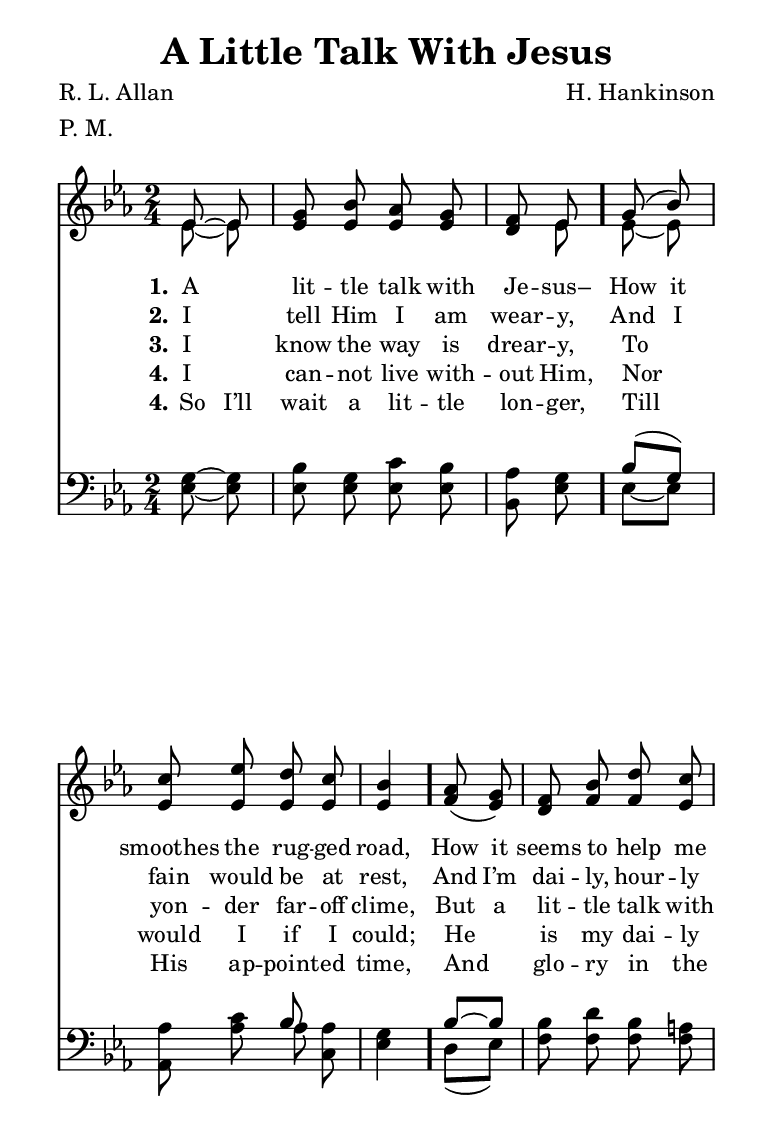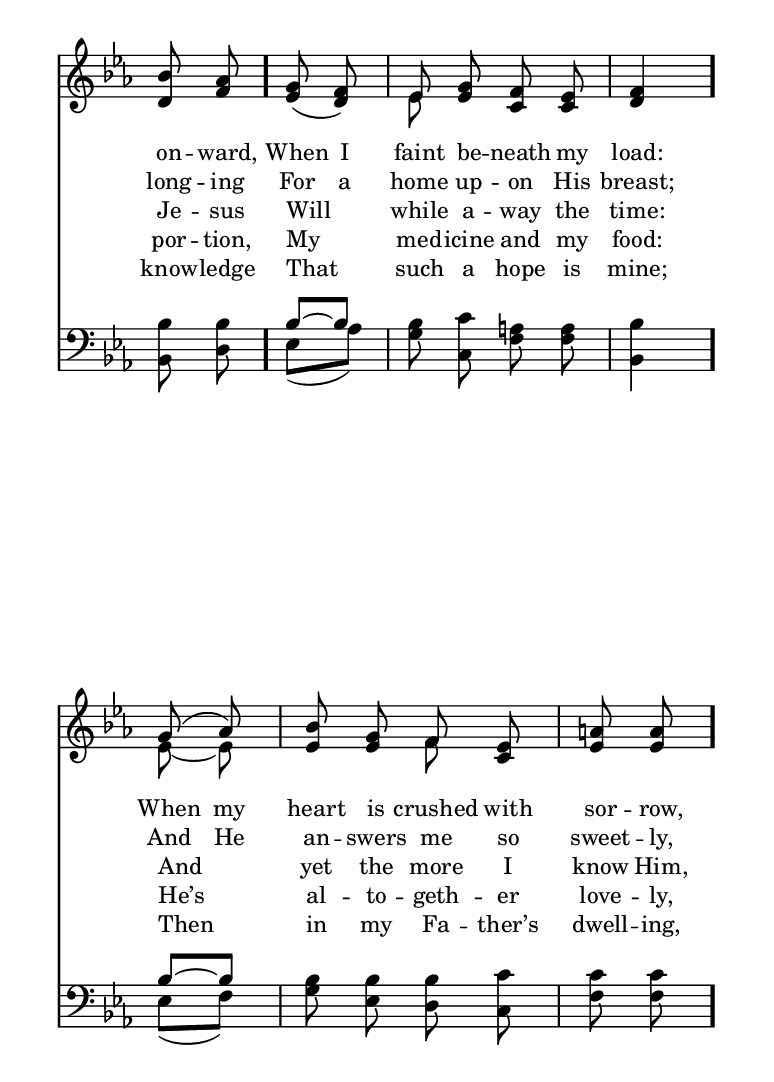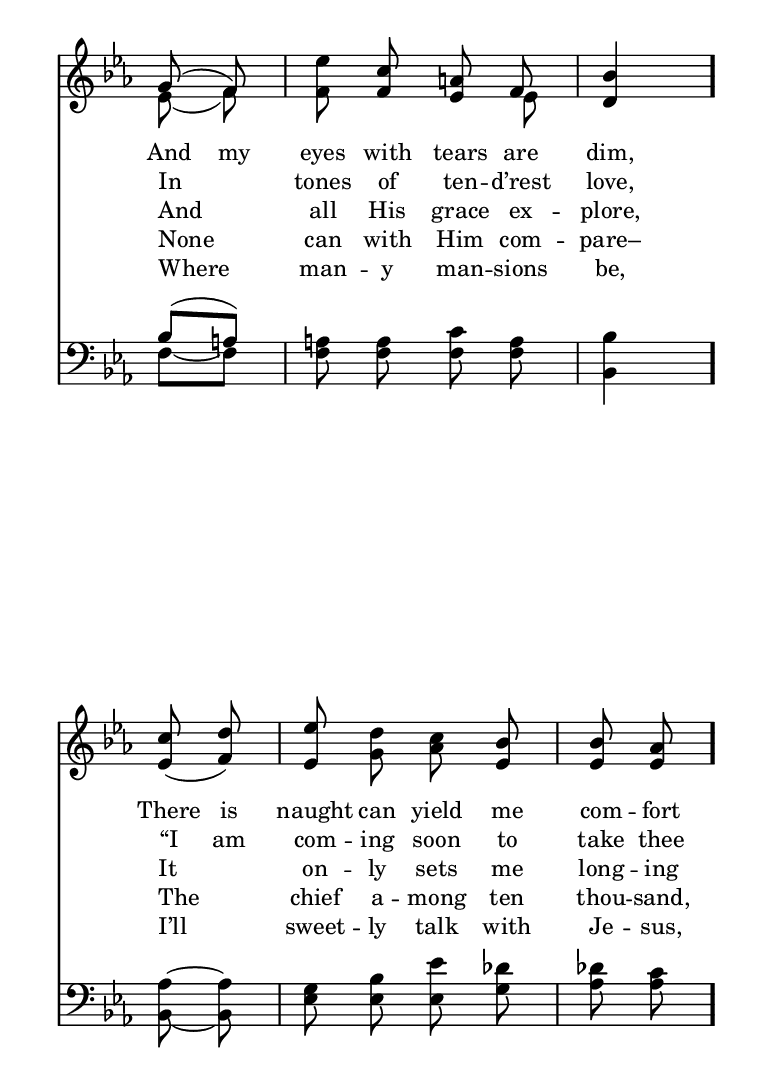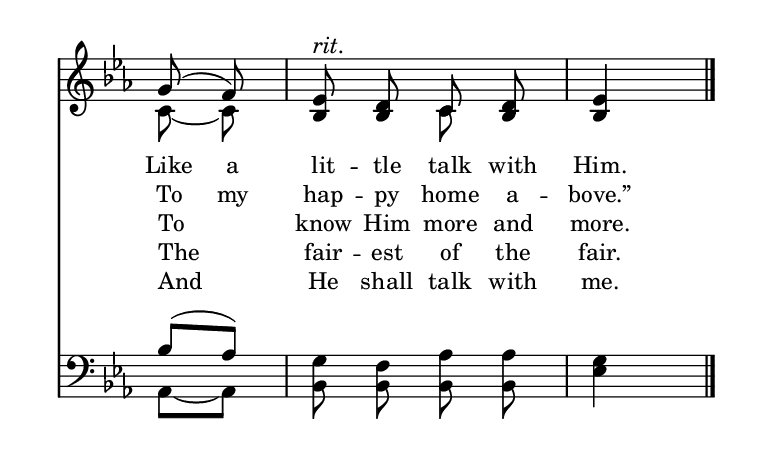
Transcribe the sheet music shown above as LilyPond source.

\include "common/global.ily"
\paper {
  \include "common/paper.ily"
}

\header{
  hymnnumber = "204"
  title = "A Little Talk With Jesus"
  tunename = ""
  meter = "P. M."
  poet = "R. L. Allan"
  composer = "H. Hankinson"
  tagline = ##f
}

global = {
  \include "common/overrides.ily"
  \override Staff.TimeSignature.style = #'numbered
  \time 2/4
  \override Score.MetronomeMark.transparent = ##t % hide all fermata changes too
  \tempo 4=70
  \key ees \major
  \partial 4
  \autoBeamOff
}

notesSoprano = {
\global
\relative c' {

  ees8 ~ ees | g bes aes g | f ees
  g8( bes) c ees d c | bes4
  aes8( g) | f bes d c | bes aes
  g8( f) ees g f ees | f4
  g8( aes) bes8 g f ees | a a
  g8( f) | ees' c a f | bes4
  c8( d) | ees d c bes | bes aes
  g8( f) | ees^\markup{ \italic rit. } d c d | ees4

  \bar "|."

}
}

notesAlto = {
\global
\relative e' {

  ees8 ~ ees | ees ees ees ees | d ees
  ees8 ~ ees | ees ees ees ees | ees4
  f8( ees) | d f f ees | d f
  ees8( d) | ees ees c c | d4
  ees8 ~ ees | ees ees f c | ees ees
  ees8( f) | f f ees ees | d4
  ees8( f) | ees g aes ees | ees ees
  c8 ~ c | bes bes c bes | bes4

}
}

notesTenor = {
\global
\relative a {

  g8 ~ g | bes g c bes | aes g
  bes8( g) | aes c bes aes | g4
  bes8 ~ bes | bes d bes a | bes bes
  bes8 ~ bes | bes c a a | bes4
  bes8 ~ bes | bes bes bes c | c c
  bes8( a) | a a c a | bes4
  aes8 ~ aes | g bes ees des | des c
  bes8( aes) | g f aes aes | g4

}
}

notesBass = {
\global
\relative f {

  ees8 ~ ees | ees ees ees ees | bes ees
  ees8 ~ ees | aes, aes' aes c, | ees4
  d8( ees) | f f f f | bes, d
  ees8( aes) | g c, f f | bes,4
  ees8( f) | g ees d c | f f
  f8 ~ f | f f f f | bes,4
  bes8 ~ bes | ees ees ees g | aes aes
  aes,8 ~ aes | bes bes bes bes | ees4

}
}

wordsA = \lyricmode {
\set stanza = "1."

A lit -- tle talk with Je -- sus– \bar "."
{ \mon } How it { \moff } smoothes the rug -- ged road, \bar "."
{ \mon } How it { \moff } seems to help me on -- ward, \bar "."
{ \mon } When I { \moff } faint be -- neath my load: \bar "."
{ \mon } When my { \moff } heart is crushed with sor -- row, \bar "."
{ \mon } And my { \moff } eyes with tears are dim, \bar "."
{ \mon } There is { \moff } naught can yield me com -- fort \bar "."
{ \mon } Like a { \moff } lit -- tle talk with Him. \bar "."

}

wordsB = \lyricmode {
\set stanza = "2."

I tell Him I am wear -- y,
{ \mon } And I { \moff } fain would be at rest,
{ \mon } And I’m { \moff } dai -- ly, hour -- ly long -- ing
{ \mon } For a { \moff } home up -- on His breast;
{ \mon } And He { \moff } an -- swers me so sweet -- ly,
In tones of ten -- d’rest love,
{ \mon } “I am { \moff } com -- ing soon to take thee
{ \mon } To my { \moff } hap -- py home a -- bove.”

}

wordsC = \lyricmode {
\set stanza = "3."

I know the way is drear -- y,
To yon -- der far -- off clime,
{ \mon } But a { \moff } lit -- tle talk with Je -- sus
Will while a -- way the time:
And yet the more I know Him,
And all His grace ex -- plore,
It on -- ly sets me long -- ing
To know Him more and more.

}

wordsD = \lyricmode {
\set stanza = "4."

I can -- not live with -- out Him,
Nor would I if I could;
He is my dai -- ly por -- tion,
My med -- icine and my food:
He’s al -- to -- geth -- er love -- ly,
None can with Him com -- pare–
The chief a -- mong ten thou -- sand,
The fair -- est of the fair.

}

wordsE = \lyricmode {
\set stanza = "4."

{ \mon } So I’ll { \moff } wait a lit -- tle lon -- ger,
Till His ap -- point -- ed time,
And glo -- ry in the know -- ledge
That such a hope is mine;
Then in my Fa -- ther’s dwell -- ing,
Where man -- y man -- sions be,
I’ll sweet -- ly talk with Je -- sus,
And He shall talk with me.

}

\score {
  \context ChoirStaff <<
    \context Staff = upper <<
      \set Staff.autoBeaming = ##f
      \set ChoirStaff.systemStartDelimiter = #'SystemStartBar
      \set ChoirStaff.printPartCombineTexts = ##f
      \partcombine #'(2 . 9) \notesSoprano \notesAlto
      \context NullVoice = sopranos { \voiceOne << \notesSoprano >> }
      \context NullVoice = altos { \voiceTwo << \notesAlto >> }
      \context Lyrics = one   \lyricsto sopranos \wordsA
      \context Lyrics = two   \lyricsto sopranos \wordsB
      \context Lyrics = three \lyricsto sopranos \wordsC
      \context Lyrics = four  \lyricsto sopranos \wordsD
      \context Lyrics = five  \lyricsto sopranos \wordsE
    >>
    \context Staff = men <<
      \clef bass
      \set ChoirStaff.printPartCombineTexts = ##f
      \partcombine #'(2 . 9) \notesTenor \notesBass
      \context NullVoice = tenors { \voiceOne << \notesTenor >> }
      \context NullVoice = basses { \voiceTwo << \notesBass >> }
    >>
  >>
  \layout {
    \include "common/layout.ily"
  }
  \midi{
    \include "common/midi.ily"
  }
}

\version "2.19.49"  % necessary for upgrading to future LilyPond versions.

% vi:set et ts=2 sw=2 ai nocindent syntax=lilypond:
